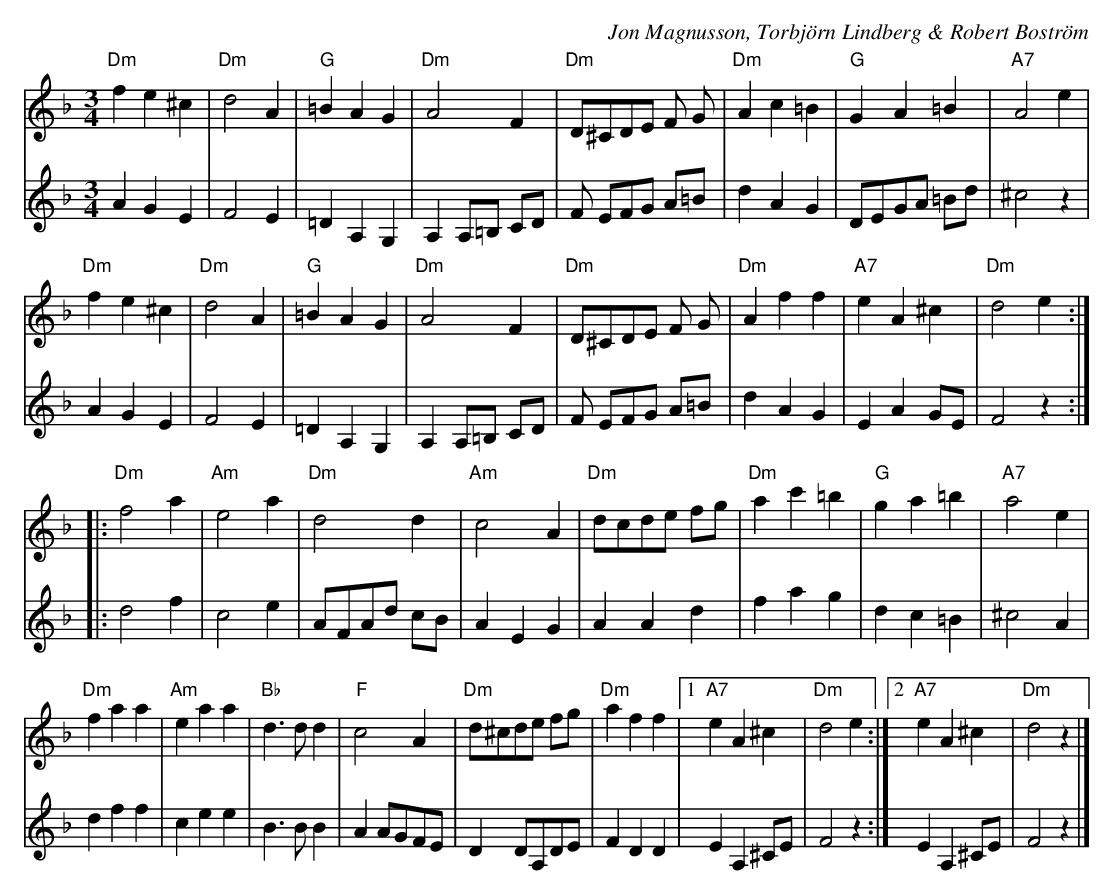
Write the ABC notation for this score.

X:1
C:Jon Magnusson, Torbjörn Lindberg & Robert Boström
M:3/4
L:1/4
K:Dm
[V:1] "Dm" fe^c|"Dm" d2A|"G" =BA G |"Dm" A2          F     |"Dm" D/2^C/2D/2E/2 F/2 G/2|"Dm" Ac=B|"G" G     A      =B     |"A7" A2e|
[V:2]      AG E|     F2E|    =DA,G,|     A,A,/2=B,/2 C/2D/2|     F/2 E/2F/2G/2 A/2=B/2|     dAG|     D/2E/2G/2A/2 =B/2d/2|    ^c2z|
[V:1] "Dm" fe^c|"Dm" d2A|"G" =BA G |"Dm" A2          F     |"Dm" D/2^C/2D/2E/2 F/2 G/2|"Dm" Aff|"A7" eA^c    |"Dm" d2e:|
[V:2]      AG E|     F2E|    =DA,G,|     A,A,/2=B,/2 C/2D/2|     F/2 E/2F/2G/2 A/2=B/2|     dAG|     EAG/2E/2|     F2z:|
[V:1]|:"Dm" f2a|"Am" e2a|"Dm" d2          d      |"Am" c2A|"Dm" d/2c/2d/2e/2 f/2g/2|"Dm" ac'=b|"G" ga=b|"A7" a2e|
[V:2]|:     d2f|     c2e|     A/2F/2A/2d/2 c/2B/2|     AEG|     A     A      d     |     fa  g|    dc=B|    ^c2A|
[V:1]"Dm" faa|"Am" eaa|"Bb" d3/2d/2d|"F" c2     A     |"Dm" d/2^c/2d/2e/2 f/2g/2|"Dm" aff|[1 "A7" eA ^c     |"Dm" d2e:|[2 "A7" eA ^c     |"Dm" d2z|]
[V:2]     dff|     cee|     B>B    B|    AA/2G/2F/2E/2|     D      D/2A,/2D/2E/2|     FDD|      EA,^C/2E/2|     F2z:|      EA,^C/2E/2|     F2z|]
